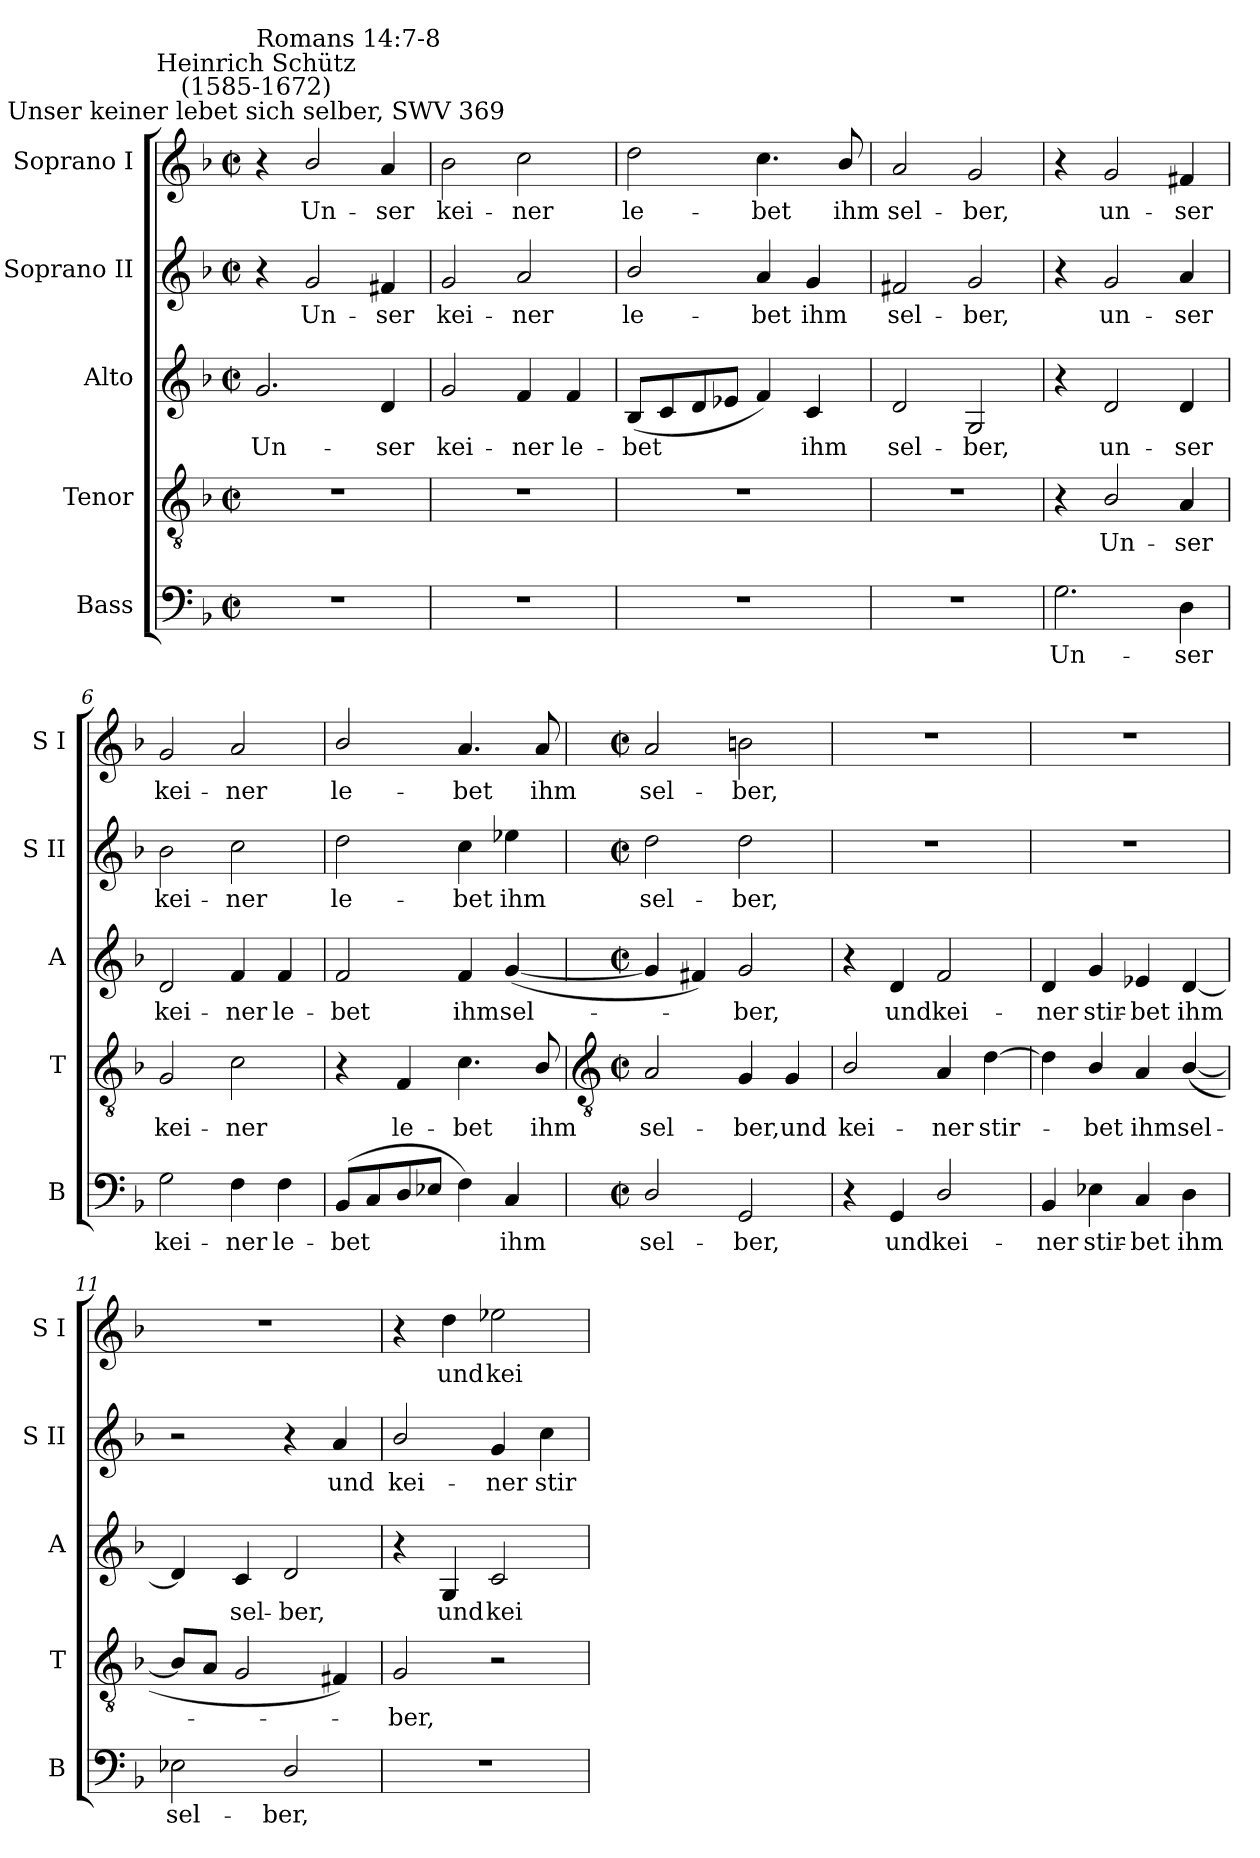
**kern	**text	**kern	**text	**kern	**text	**kern	**text	**kern	**text
*part5	*part5	*part4	*part4	*part3	*part3	*part2	*part2	*part1	*part1
*staff5	*staff5	*staff4	*staff4	*staff3	*staff3	*staff2	*staff2	*staff1	*staff1
*I"Bass	*	*I"Tenor	*	*I"Alto	*	*I"Soprano II	*	*I"Soprano I	*
*I'B	*	*I'T	*	*I'A	*	*I'S II	*	*I'S I	*
*clefF4	*	*clefGv2	*	*clefG2	*	*clefG2	*	*clefG2	*
*k[b-]	*	*k[b-]	*	*k[b-]	*	*k[b-]	*	*k[b-]	*
*F:	*	*F:	*	*F:	*	*F:	*	*F:	*
*M2/2	*	*M2/2	*	*M2/2	*	*M2/2	*	*M2/2	*
*met(c|)	*	*met(c|)	*	*met(c|)	*	*met(c|)	*	*met(c|)	*
=1	=1	=1	=1	=1	=1	=1	=1	=1	=1
!	!	!	!	!	!	!	!	!LO:TX:a:cj:t=Unser keiner lebet sich selber, SWV 369	!
!	!	!	!	!	!	!	!	!LO:TX:a:cj:t=Heinrich Schütz\n(1585-1672)	!
!	!	!	!	!	!	!	!	!LO:TX:a:t=Romans 14&colon;7-8	!
!	!	!	!	!	!LO:LY:b	!	!	!	!
1r	.	1r	.	2.g	Un-	4r	.	4r	.
!	!	!	!	!	!	!	!LO:LY:b	!	!LO:LY:b
.	.	.	.	.	.	2g	Un-	2b-/	Un-
!	!	!	!	!	!LO:LY:b	!	!LO:LY:b	!	!LO:LY:b
.	.	.	.	4d	-ser	4f#X	-ser	4a	-ser
=2	=2	=2	=2	=2	=2	=2	=2	=2	=2
!	!	!	!	!	!LO:LY:b	!	!LO:LY:b	!	!LO:LY:b
1r	.	1r	.	2g	kei-	2g	kei-	2b-	kei-
!	!	!	!	!	!LO:LY:b	!	!LO:LY:b	!	!LO:LY:b
.	.	.	.	4f	-ner	2a	-ner	2cc	-ner
!	!	!	!	!	!LO:LY:b	!	!	!	!
.	.	.	.	4f	le-	.	.	.	.
=3	=3	=3	=3	=3	=3	=3	=3	=3	=3
!	!	!	!	!	!LO:LY:b	!	!LO:LY:b	!	!LO:LY:b
1r	.	1r	.	(<8B-L	-bet	2b-/	le-	2dd	le-
.	.	.	.	8c	.	.	.	.	.
.	.	.	.	8d	.	.	.	.	.
.	.	.	.	8e-XJ	.	.	.	.	.
!	!	!	!	!	!	!	!LO:LY:b	!	!LO:LY:b
.	.	.	.	4f)	.	4a	-bet	4.cc	-bet
!	!	!	!	!	!LO:LY:b	!	!LO:LY:b	!	!
.	.	.	.	4c	ihm	4g	ihm	.	.
!	!	!	!	!	!	!	!	!	!LO:LY:b
.	.	.	.	.	.	.	.	8b-/	ihm
=4	=4	=4	=4	=4	=4	=4	=4	=4	=4
!	!	!	!	!	!LO:LY:b	!	!LO:LY:b	!	!LO:LY:b
1r	.	1r	.	2d	sel-	2f#X	sel-	2a	sel-
!	!	!	!	!	!LO:LY:b	!	!LO:LY:b	!	!LO:LY:b
.	.	.	.	2G	-ber,	2g	-ber,	2g	-ber,
=5	=5	=5	=5	=5	=5	=5	=5	=5	=5
!	!LO:LY:b	!	!	!	!	!	!	!	!
2.G	Un-	4r	.	4r	.	4r	.	4r	.
!	!	!	!LO:LY:b	!	!LO:LY:b	!	!LO:LY:b	!	!LO:LY:b
.	.	2B-/	Un-	2d	un-	2g	un-	2g	un-
!	!LO:LY:b	!	!LO:LY:b	!	!LO:LY:b	!	!LO:LY:b	!	!LO:LY:b
4D	-ser	4A	-ser	4d	-ser	4a	-ser	4f#X	-ser
=6	=6	=6	=6	=6	=6	=6	=6	=6	=6
!	!LO:LY:b	!	!LO:LY:b	!	!LO:LY:b	!	!LO:LY:b	!	!LO:LY:b
2G	kei-	2G	kei-	2d	kei-	2b-	kei-	2g	kei-
!	!LO:LY:b	!	!LO:LY:b	!	!LO:LY:b	!	!LO:LY:b	!	!LO:LY:b
4F	-ner	2c	-ner	4f	-ner	2cc	-ner	2a	-ner
!	!LO:LY:b	!	!	!	!LO:LY:b	!	!	!	!
4F	le-	.	.	4f	le-	.	.	.	.
=7	=7	=7	=7	=7	=7	=7	=7	=7	=7
!	!LO:LY:b	!	!	!	!LO:LY:b	!	!LO:LY:b	!	!LO:LY:b
(<8BB-L	-bet	4r	.	2f	-bet	2dd	le-	2b-/	le-
8C	.	.	.	.	.	.	.	.	.
!	!	!	!LO:LY:b	!	!	!	!	!	!
8D	.	4F	le-	.	.	.	.	.	.
8E-XJ	.	.	.	.	.	.	.	.	.
!	!	!	!LO:LY:b	!	!LO:LY:b	!	!LO:LY:b	!	!LO:LY:b
4F)	.	4.c	-bet	4f	ihm	4cc	-bet	4.a	-bet
!	!LO:LY:b	!	!	!	!LO:LY:b	!	!LO:LY:b	!	!
4C	ihm	.	.	(<[4g	sel-	4ee-X	ihm	.	.
!	!	!	!LO:LY:b	!	!	!	!	!	!LO:LY:b
.	.	8B-/	ihm	.	.	.	.	8a	ihm
!!LO:LB:g=z
=8	=8	=8	=8	=8	=8	=8	=8	=8	=8
*	*	*clefGv2	*	*	*	*	*	*	*
*M2/2	*	*M2/2	*	*M2/2	*	*M2/2	*	*M2/2	*
*met(c|)	*	*met(c|)	*	*met(c|)	*	*met(c|)	*	*met(c|)	*
!	!LO:LY:b	!	!LO:LY:b	!	!	!	!LO:LY:b	!	!LO:LY:b
2D/	sel-	2A	sel-	4g]	.	2dd	sel-	2a	sel-
.	.	.	.	4f#X)	.	.	.	.	.
!	!LO:LY:b	!	!LO:LY:b	!	!LO:LY:b	!	!LO:LY:b	!	!LO:LY:b
2GG	-ber,	4G	-ber,	2g	ber,	2dd	-ber,	2bn	-ber,
!	!	!	!LO:LY:b	!	!	!	!	!	!
.	.	4G	und	.	.	.	.	.	.
=9	=9	=9	=9	=9	=9	=9	=9	=9	=9
!	!	!	!LO:LY:b	!	!	!	!	!	!
4r	.	2B-/	kei-	4r	.	1r	.	1r	.
!	!LO:LY:b	!	!	!	!LO:LY:b	!	!	!	!
4GG	und	.	.	4d	und	.	.	.	.
!	!LO:LY:b	!	!LO:LY:b	!	!LO:LY:b	!	!	!	!
2D/	kei-	4A	-ner	2f	kei-	.	.	.	.
!	!	!	!LO:LY:b	!	!	!	!	!	!
.	.	[4d	stir-	.	.	.	.	.	.
=10	=10	=10	=10	=10	=10	=10	=10	=10	=10
!	!LO:LY:b	!	!	!	!LO:LY:b	!	!	!	!
4BB-	-ner	4d]	.	4d	-ner	1r	.	1r	.
!	!LO:LY:b	!	!LO:LY:b	!	!LO:LY:b	!	!	!	!
4E-X	stir-	4B-/	bet	4g	stir-	.	.	.	.
!	!LO:LY:b	!	!LO:LY:b	!	!LO:LY:b	!	!	!	!
4C	-bet	4A	ihm	4e-X	-bet	.	.	.	.
!	!LO:LY:b	!	!LO:LY:b	!	!LO:LY:b	!	!	!	!
4D	ihm	(<[4B-/	sel-	[4d	ihm	.	.	.	.
=11	=11	=11	=11	=11	=11	=11	=11	=11	=11
!	!LO:LY:b	!	!	!	!	!	!	!	!
2E-X	sel-	8B-L]	.	4d]	.	2r	.	1r	.
.	.	8AJ	.	.	.	.	.	.	.
!	!	!	!	!	!LO:LY:b	!	!	!	!
.	.	2G	.	4c	sel-	.	.	.	.
!	!LO:LY:b	!	!	!	!LO:LY:b	!	!	!	!
2D/	-ber,	.	.	2d	-ber,	4r	.	.	.
!	!	!	!	!	!	!	!LO:LY:b	!	!
.	.	4F#X)	.	.	.	4a	und	.	.
=12	=12	=12	=12	=12	=12	=12	=12	=12	=12
!	!	!	!LO:LY:b	!	!	!	!LO:LY:b	!	!
1r	.	2G	ber,	4r	.	2b-/	kei-	4r	.
!	!	!	!	!	!LO:LY:b	!	!	!	!LO:LY:b
.	.	.	.	4G	und	.	.	4dd	und
!	!	!	!	!	!LO:LY:b	!	!LO:LY:b	!	!LO:LY:b
.	.	2r	.	2c	kei-	4g	-ner	2ee-X	kei-
!	!	!	!	!	!	!	!LO:LY:b	!	!
.	.	.	.	.	.	4cc	stir-	.	.
=	=	=	=	=	=	=	=	=	=
*-	*-	*-	*-	*-	*-	*-	*-	*-	*-
